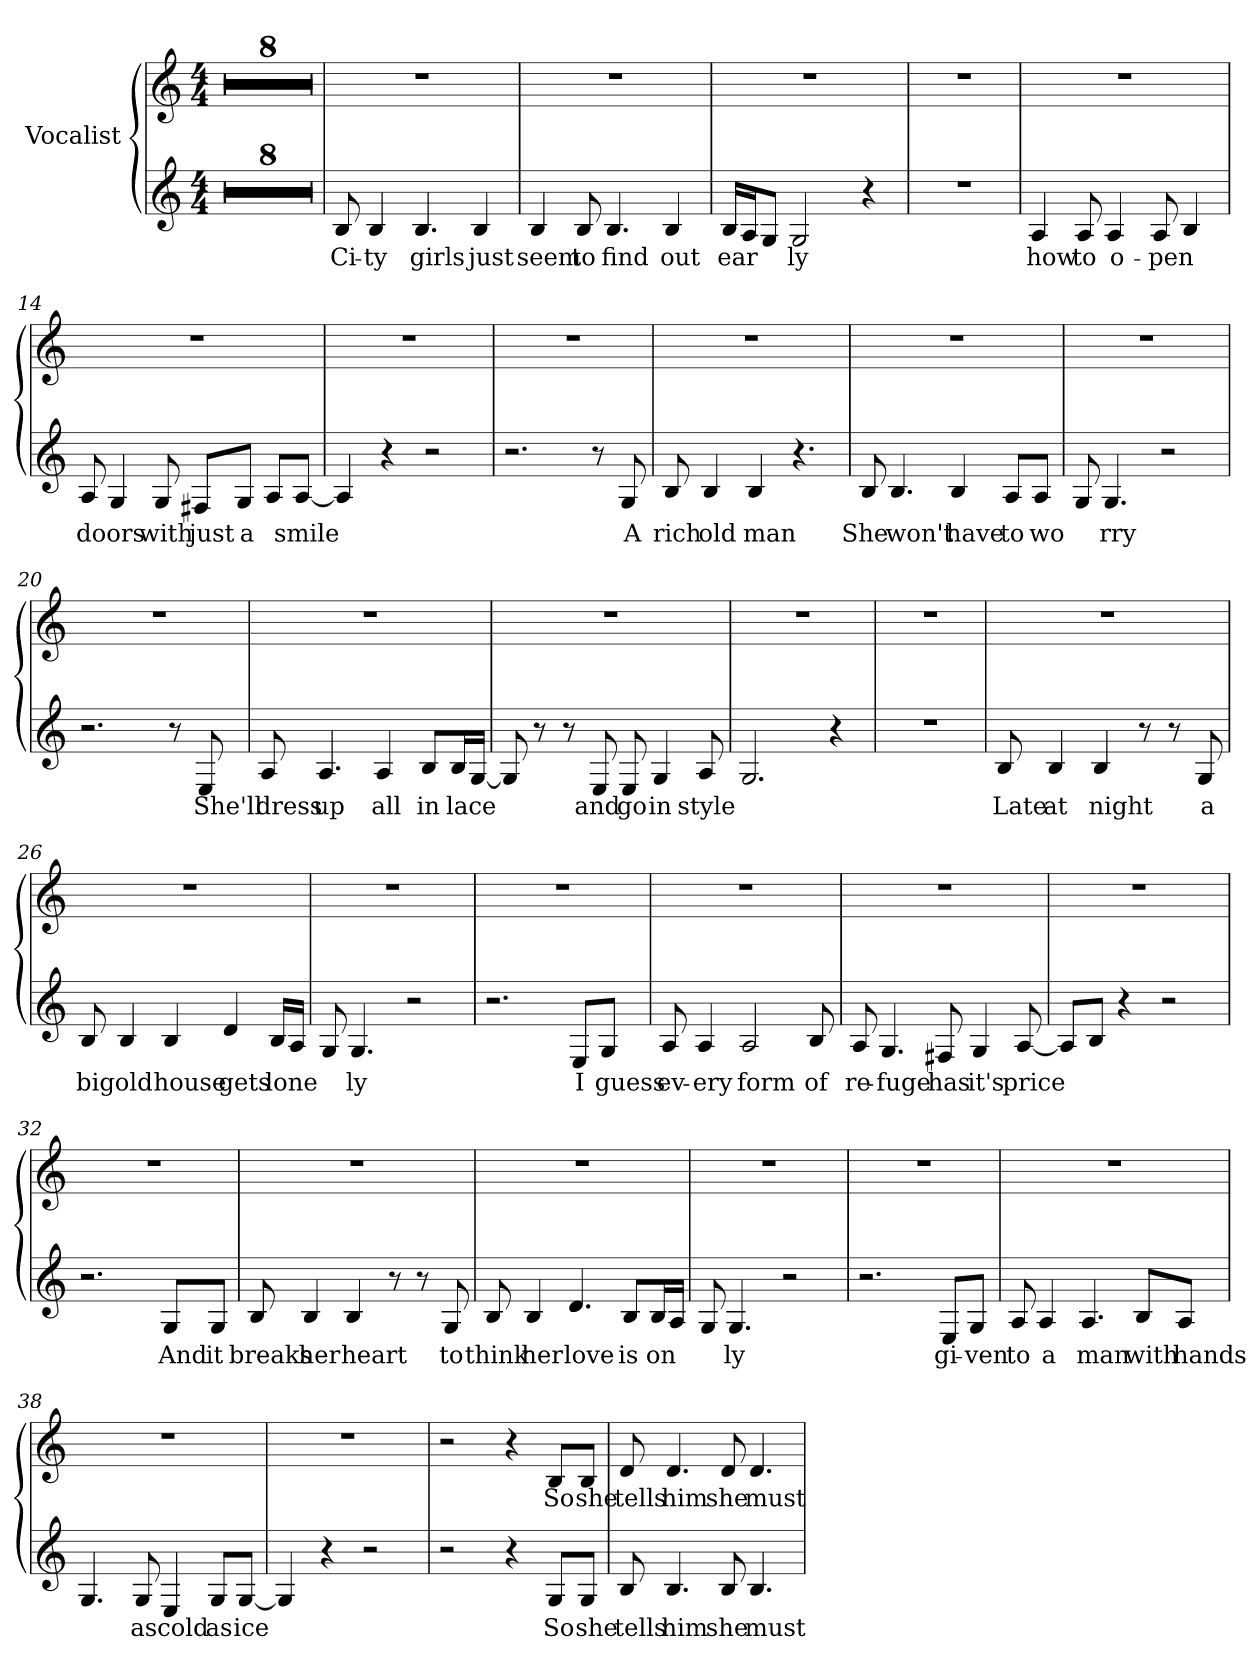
**kern	**text	**kern	**text
*part1	*part1	*part1	*part1
*staff2	*staff2	*staff1	*staff1
*I"Vocalist	*	*	*
*clefG2	*	*clefG2	*
*M4/4	*	*M4/4	*
=1	=1	=1	=1
*clefG2	*	*clefG2	*
*M4/4	*	*M4/4	*
1r	.	1r	.
=2	=2	=2	=2
1r	.	1r	.
=3	=3	=3	=3
1r	.	1r	.
=4	=4	=4	=4
1r	.	1r	.
=5	=5	=5	=5
1r	.	1r	.
=6	=6	=6	=6
1r	.	1r	.
=7	=7	=7	=7
1r	.	1r	.
=8	=8	=8	=8
1r	.	1r	.
=9	=9	=9	=9
8B	Ci-	1r	.
4B	-ty	.	.
4.B	girls	.	.
4B	just	.	.
=10	=10	=10	=10
4B	seem	1r	.
8B	to	.	.
4.B	find	.	.
4B	out	.	.
=11	=11	=11	=11
16B/LL	ear-	1r	.
16A/J	_	.	.
8G/J	_	.	.
2G	-ly	.	.
4r	.	.	.
=12	=12	=12	=12
1r	.	1r	.
=13	=13	=13	=13
4A	how	1r	.
8A	to	.	.
4A	o-	.	.
8A	-pen	.	.
4B	_	.	.
=14	=14	=14	=14
8A	doors	1r	.
4G	_	.	.
8G	with	.	.
8F#X/L	just	.	.
8G/J	a	.	.
8A/L	_	.	.
[8A/J	smile	.	.
=15	=15	=15	=15
4A]	_	1r	.
4r	.	.	.
2r	.	.	.
=16	=16	=16	=16
2.r	.	1r	.
8r	.	.	.
8G	A	.	.
=17	=17	=17	=17
8B	rich	1r	.
4B	old	.	.
4B	man	.	.
4.r	.	.	.
=18	=18	=18	=18
8B	She	1r	.
4.B	won't	.	.
4B	have	.	.
8A/L	to	.	.
8A/J	wo-	.	.
=19	=19	=19	=19
8G	_	1r	.
4.G	-rry	.	.
2r	.	.	.
=20	=20	=20	=20
2.r	.	1r	.
8r	.	.	.
8E	She'll	.	.
=21	=21	=21	=21
8A	dress	1r	.
4.A	up	.	.
4A	all	.	.
8B/L	in	.	.
16B/L	lace	.	.
[16G/JJ	_	.	.
=22	=22	=22	=22
8G]	_	1r	.
8r	.	.	.
8r	.	.	.
8E	and	.	.
8E	go	.	.
4G	in	.	.
8A	style	.	.
=23	=23	=23	=23
2.G	_	1r	.
4r	.	.	.
=24	=24	=24	=24
1r	.	1r	.
=25	=25	=25	=25
8B	Late	1r	.
4B	at	.	.
4B	night	.	.
8r	.	.	.
8r	.	.	.
8G	a	.	.
=26	=26	=26	=26
8B	big	1r	.
4B	old	.	.
4B	house	.	.
4d	gets	.	.
16B/LL	lone-	.	.
16A/JJ	_	.	.
=27	=27	=27	=27
8G	_	1r	.
4.G	-ly	.	.
2r	.	.	.
=28	=28	=28	=28
2.r	.	1r	.
8E/L	I	.	.
8G/J	guess	.	.
=29	=29	=29	=29
8A	ev-	1r	.
4A	-ery	.	.
2A	form	.	.
8B	of	.	.
=30	=30	=30	=30
8A	re-	1r	.
4.G	-fuge	.	.
8F#X	has	.	.
4G	it's	.	.
[8A	price	.	.
=31	=31	=31	=31
8A/L]	_	1r	.
8B/J	_	.	.
4r	.	.	.
2r	.	.	.
=32	=32	=32	=32
2.r	.	1r	.
8G/L	And	.	.
8G/J	it	.	.
=33	=33	=33	=33
8B	breaks	1r	.
4B	her	.	.
4B	heart	.	.
8r	.	.	.
8r	.	.	.
8G	to	.	.
=34	=34	=34	=34
8B	think	1r	.
4B	her	.	.
4.d	love	.	.
8B/L	is	.	.
16B/L	on-	.	.
16A/JJ	_	.	.
=35	=35	=35	=35
8G	_	1r	.
4.G	-ly	.	.
2r	.	.	.
=36	=36	=36	=36
2.r	.	1r	.
8E/L	gi-	.	.
8G/J	-ven	.	.
=37	=37	=37	=37
8A	to	1r	.
4A	a	.	.
4.A	man	.	.
8B/L	with	.	.
8A/J	hands	.	.
=38	=38	=38	=38
4.G	_	1r	.
8G	as	.	.
4E	cold	.	.
8G/L	as	.	.
[8G/J	ice	.	.
=39	=39	=39	=39
4G]	_	1r	.
4r	.	.	.
2r	.	.	.
=40	=40	=40	=40
2r	.	2r	.
4r	.	4r	.
8G/L	So	8B/L	So
8G/J	she	8B/J	she
=41	=41	=41	=41
8B	tells	8d	tells
4.B	him	4.d	him
8B	she	8d	she
4.B	must	4.d	must
=	=	=	=
*-	*-	*-	*-
